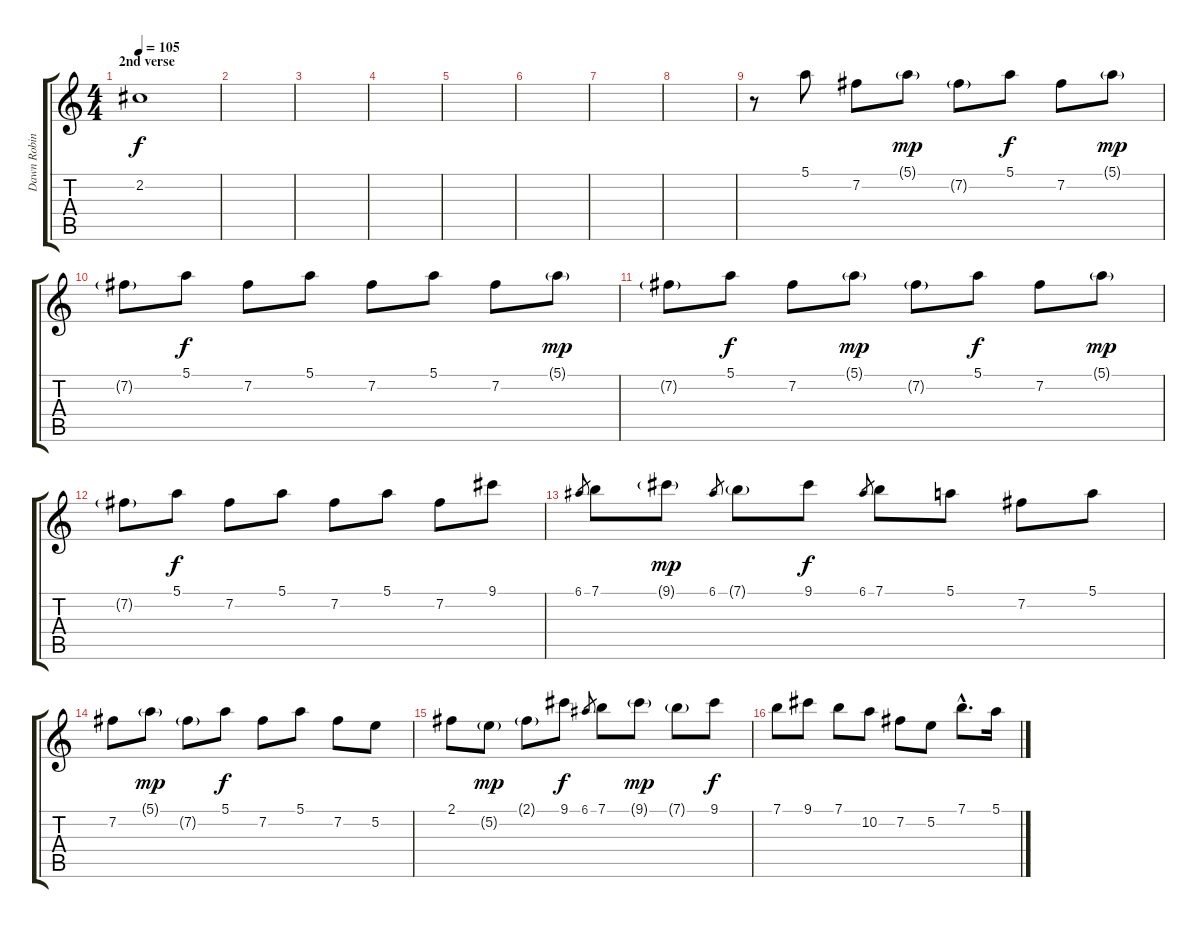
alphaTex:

\track ("Dawn Robinson" "Dawn Robin") {instrument banjo}
\staff {score tabs}
\tuning (E4 B3 G3 D3 A2 E2) {hide}
\displaytranspose 12
\ts (4 4)
\section ("" "2nd verse")
\tempo 105
\clef g2
\ks c
2.2.1{dy f} |
|
|
|
|
|
|
|
r.8 5.1.8 7.2.8 5.1{g}.8{dy mp} 7.2{g}.8 5.1.8{dy f} 7.2.8 5.1{g}.8{dy mp} |
7.2{g}.8 5.1.8{dy f} 7.2.8 5.1.8 7.2.8 5.1.8 7.2.8 5.1{g}.8{dy mp} |
7.2{g}.8 5.1.8{dy f} 7.2.8 5.1{g}.8{dy mp} 7.2{g}.8 5.1.8{dy f} 7.2.8 5.1{g}.8{dy mp} |
7.2{g}.8 5.1.8{dy f} 7.2.8 5.1.8 7.2.8 5.1.8 7.2.8 9.1.8 |
6.1.8{gr} 7.1.8 9.1{g}.8{dy mp} 6.1.8{gr} 7.1{g}.8 9.1.8{dy f} 6.1.8{gr} 7.1.8 5.1.8 7.2.8 5.1.8 |
7.2.8 5.1{g}.8{dy mp} 7.2{g}.8 5.1.8{dy f} 7.2.8 5.1.8 7.2.8 5.2.8 |
2.1.8 5.2{g}.8{dy mp} 2.1{g}.8 9.1.8{dy f} 6.1.8{gr} 7.1.8 9.1{g}.8{dy mp} 7.1{g}.8 9.1.8{dy f} |
7.1.8 9.1.8 7.1.8 10.2.8 7.2.8 5.2.8 7.1{hac}.8{d} 5.1.16
